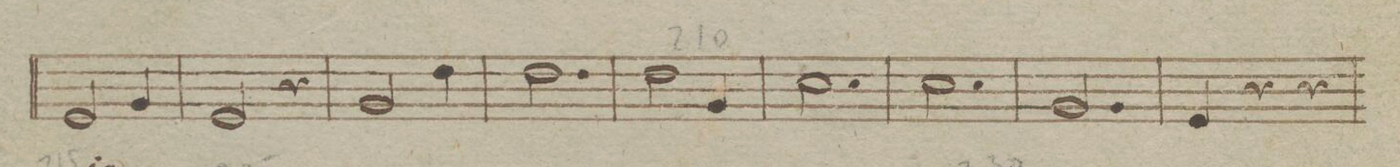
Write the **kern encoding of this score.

**kern
*I"Clarino Secondo in B.
*clefG2
*k[b-e-]
*met(c)
*M3/4
2d/
4f/
=208
2d/
4r
=209
2f/
4cc\
=210
2.cc\
=211
2cc\
4f/
=212
2.b-\
=213
2.b-\
=214
2.f/
=215
4d/
4r
4r
=216
*-
